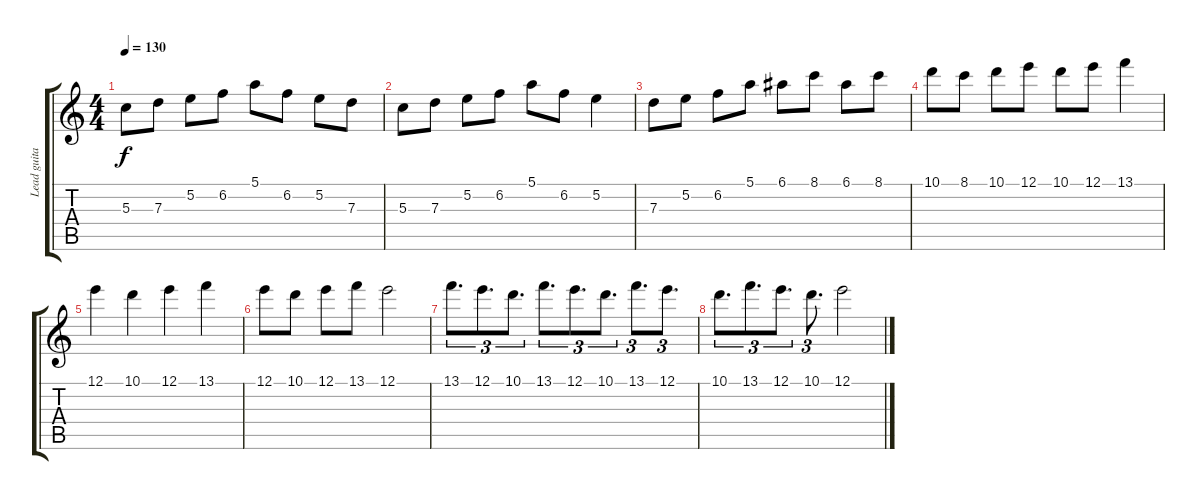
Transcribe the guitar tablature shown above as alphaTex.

\track ("Lead guitar" "Lead guita") {instrument distortionguitar}
\staff {score tabs}
\tuning (E4 B3 G3 D3 A2 E2) {hide}
\ts (4 4)
\tempo 130
\clef g2
\ks c
5.3.8{dy f} 7.3.8 5.2.8 6.2.8 5.1.8 6.2.8 5.2.8 7.3.8 |
5.3.8 7.3.8 5.2.8 6.2.8 5.1.8 6.2.8 5.2.4 |
7.3.8 5.2.8 6.2.8 5.1.8 6.1.8 8.1.8 6.1.8 8.1.8 |
10.1.8 8.1.8 10.1.8 12.1.8 10.1.8 12.1.8 13.1.4 |
12.1.4 10.1.4 12.1.4 13.1.4 |
12.1.8 10.1.8 12.1.8 13.1.8 12.1.2 |
13.1.8{d tu (3 2)} 12.1.8{d tu (3 2)} 10.1.8{d tu (3 2)} 13.1.8{d tu (3 2)} 12.1.8{d tu (3 2)} 10.1.8{d tu (3 2)} 13.1.8{d tu (3 2)} 12.1.8{d tu (3 2)} |
10.1.8{d tu (3 2)} 13.1.8{d tu (3 2)} 12.1.8{d tu (3 2)} 10.1.8{d tu (3 2)} 12.1.2
